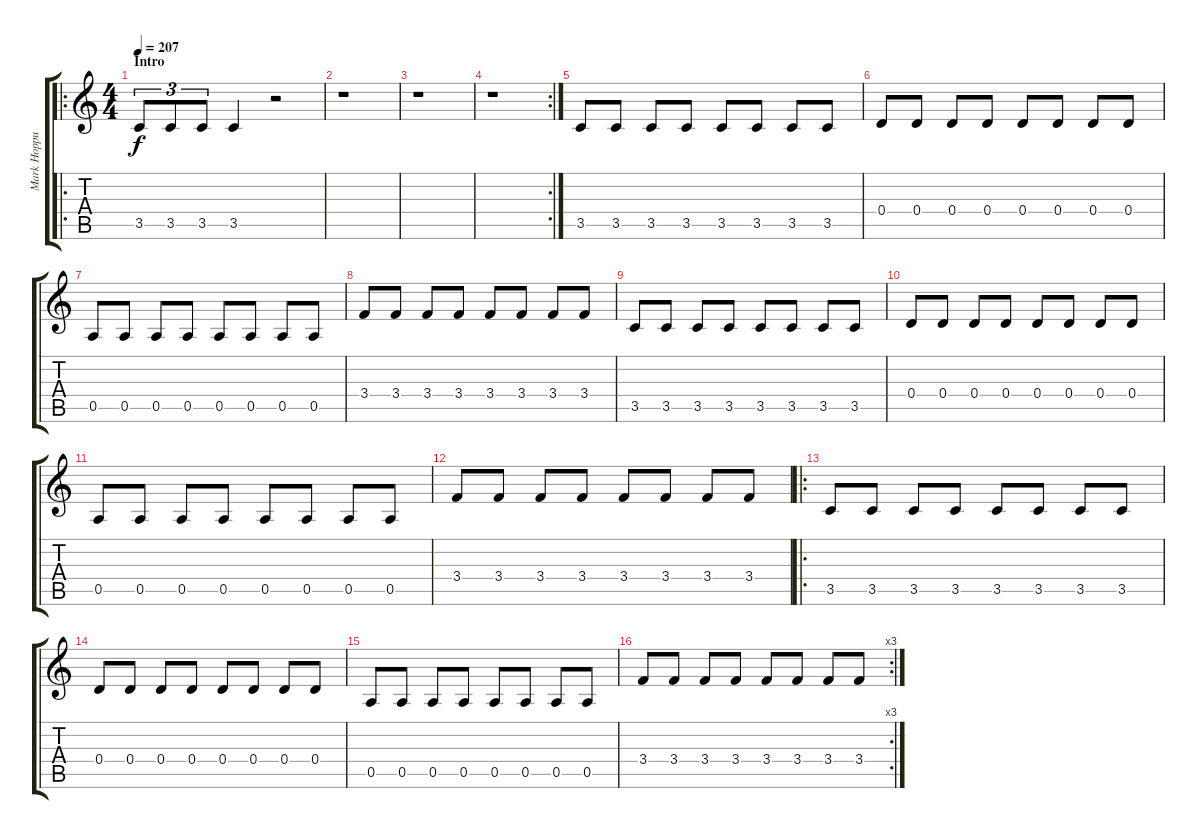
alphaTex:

\track ("Mark Hoppus" "Mark Hoppu") {instrument electricbasspick}
\staff {score tabs}
\tuning (E4 B3 G3 D3 A2 E2) {hide}
\ro
\ts (4 4)
\section ("" "Intro")
\tempo 207
\clef g2
\ks c
3.5.8{tu (3 2) dy f instrument electricbasspick} 3.5.8{tu (3 2)} 3.5.8{tu (3 2)} 3.5.4 r.2 |
r.1 |
r.1 |
\rc 2
r.1 |
3.5.8 3.5.8 3.5.8 3.5.8 3.5.8 3.5.8 3.5.8 3.5.8 |
0.4.8 0.4.8 0.4.8 0.4.8 0.4.8 0.4.8 0.4.8 0.4.8 |
0.5.8 0.5.8 0.5.8 0.5.8 0.5.8 0.5.8 0.5.8 0.5.8 |
3.4.8 3.4.8 3.4.8 3.4.8 3.4.8 3.4.8 3.4.8 3.4.8 |
3.5.8 3.5.8 3.5.8 3.5.8 3.5.8 3.5.8 3.5.8 3.5.8 |
0.4.8 0.4.8 0.4.8 0.4.8 0.4.8 0.4.8 0.4.8 0.4.8 |
0.5.8 0.5.8 0.5.8 0.5.8 0.5.8 0.5.8 0.5.8 0.5.8 |
3.4.8 3.4.8 3.4.8 3.4.8 3.4.8 3.4.8 3.4.8 3.4.8 |
\ro
3.5.8 3.5.8 3.5.8 3.5.8 3.5.8 3.5.8 3.5.8 3.5.8 |
0.4.8 0.4.8 0.4.8 0.4.8 0.4.8 0.4.8 0.4.8 0.4.8 |
0.5.8 0.5.8 0.5.8 0.5.8 0.5.8 0.5.8 0.5.8 0.5.8 |
\rc 3
3.4.8 3.4.8 3.4.8 3.4.8 3.4.8 3.4.8 3.4.8 3.4.8
